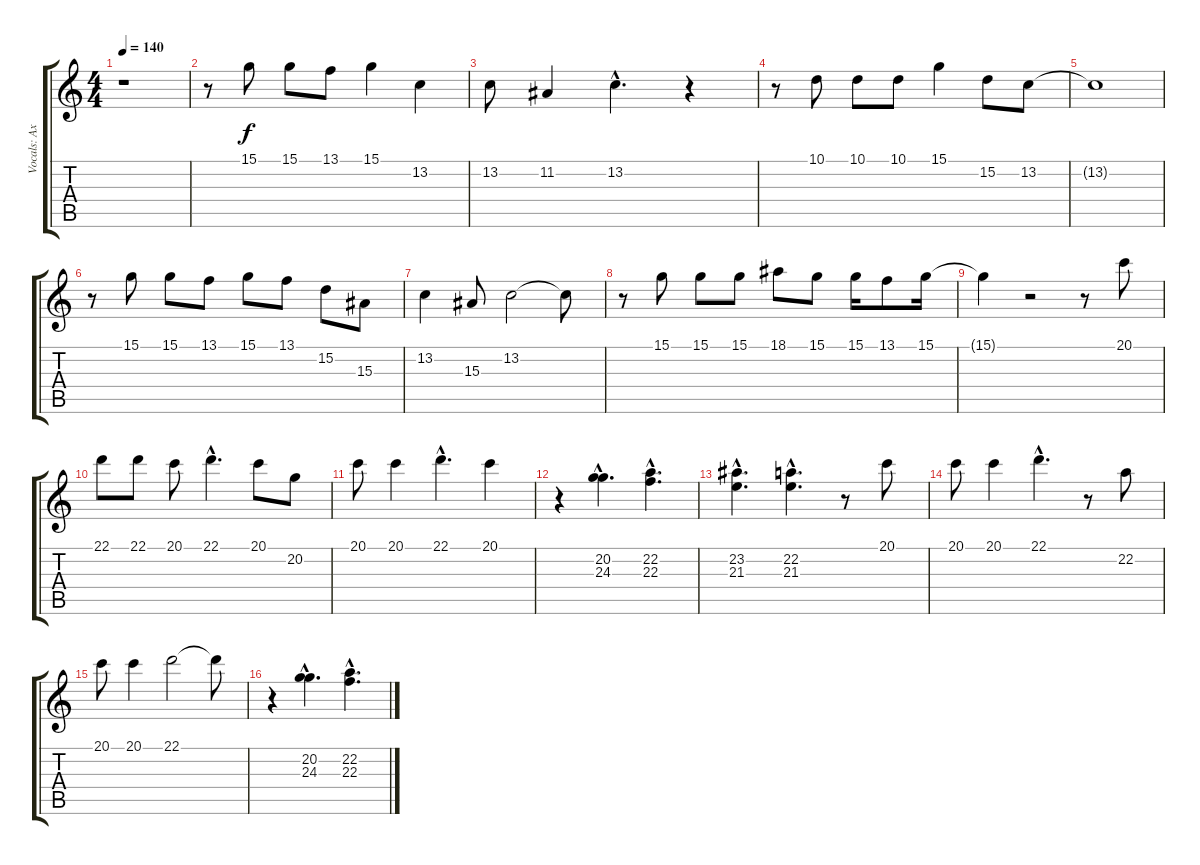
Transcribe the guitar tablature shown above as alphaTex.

\track ("Vocals: Axl Rose" "Vocals: Ax") {instrument trumpet}
\staff {score tabs}
\tuning (E4 B3 G3 D3 A2 E2) {hide}
\ts (4 4)
\tempo 140
\clef g2
\ks c
r.1{dy f} |
r.8 15.1.8 15.1.8 13.1.8 15.1.4 13.2.4 |
13.2.8 11.2.4 13.2{hac}.4{d} r.4 |
r.8 10.1.8 10.1.8 10.1.8 15.1.4 15.2.8 13.2.8 |
13.2{t}.1 |
r.8 15.1.8 15.1.8 13.1.8 15.1.8 13.1.8 15.2.8 15.3.8 |
13.2.4 15.3.8 13.2.2 13.2{t}.8 |
r.8 15.1.8 15.1.8 15.1.8 18.1.8 15.1.8 15.1.16 13.1.8 15.1.16 |
15.1{t}.4 r.2 r.8 20.1.8 |
22.1.8 22.1.8 20.1.8 22.1{hac}.4{d} 20.1.8 20.2.8 |
20.1.8 20.1.4 22.1{hac}.4{d} 20.1.4 |
r.4 (20.2{hac} 24.3{hac}).4{d} (22.2{hac} 22.3{hac}).4{d} |
(23.2{hac} 21.3{hac}).4{d} (22.2{hac} 21.3{hac}).4{d} r.8 20.1.8 |
20.1.8 20.1.4 22.1{hac}.4{d} r.8 22.2.8 |
20.1.8 20.1.4 22.1.2 22.1{t}.8 |
r.4 (20.2{hac} 24.3{hac}).4{d} (22.2{hac} 22.3{hac}).4{d}
